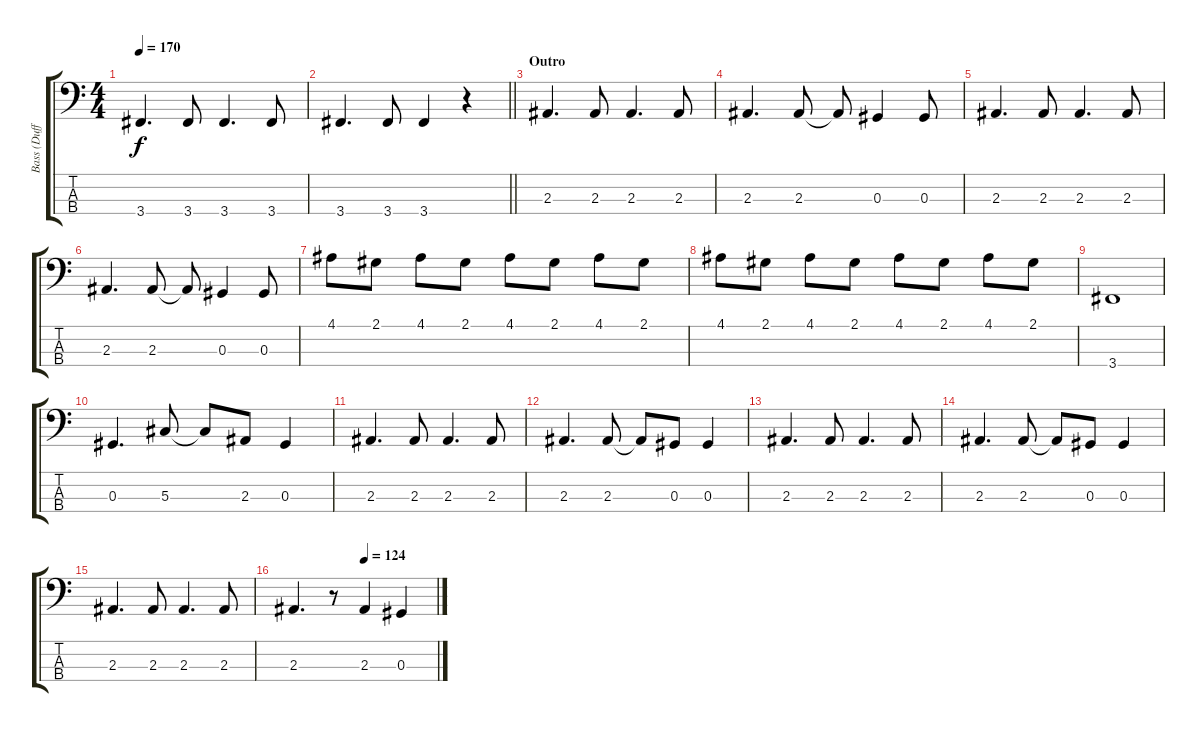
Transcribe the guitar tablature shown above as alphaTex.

\track ("Bass (Duff)" "Bass (Duff") {instrument electricbasspick}
\staff {score tabs}
\tuning (Gb2 Db2 Ab1 Eb1) {hide}
\ts (4 4)
\tempo 170
\clef f4
\ks c
3.4{t}.4{d dy f} 3.4.8 3.4.4{d} 3.4.8 |
\barLineRight lightlight
3.4.4{d} 3.4.8 3.4.4 r.4 |
\section ("" "Outro")
2.3.4{d} 2.3.8 2.3.4{d} 2.3.8 |
2.3.4{d} 2.3.8 2.3{t}.8 0.3.4 0.3.8 |
2.3.4{d} 2.3.8 2.3.4{d} 2.3.8 |
2.3.4{d} 2.3.8 2.3{t}.8 0.3.4 0.3.8 |
4.1.8 2.1.8 4.1.8 2.1.8 4.1.8 2.1.8 4.1.8 2.1.8 |
4.1.8 2.1.8 4.1.8 2.1.8 4.1.8 2.1.8 4.1.8 2.1.8 |
3.4.1 |
0.3.4{d} 5.3.8 5.3{t}.8 2.3.8 0.3.4 |
2.3.4{d} 2.3.8 2.3.4{d} 2.3.8 |
2.3.4{d} 2.3.8 2.3{t}.8 0.3.8 0.3.4 |
2.3.4{d} 2.3.8 2.3.4{d} 2.3.8 |
2.3.4{d} 2.3.8 2.3{t}.8 0.3.8 0.3.4 |
2.3.4{d} 2.3.8 2.3.4{d} 2.3.8 |
\tempo (124 0.5)
2.3.4{d} r.8 2.3.4 0.3.4
